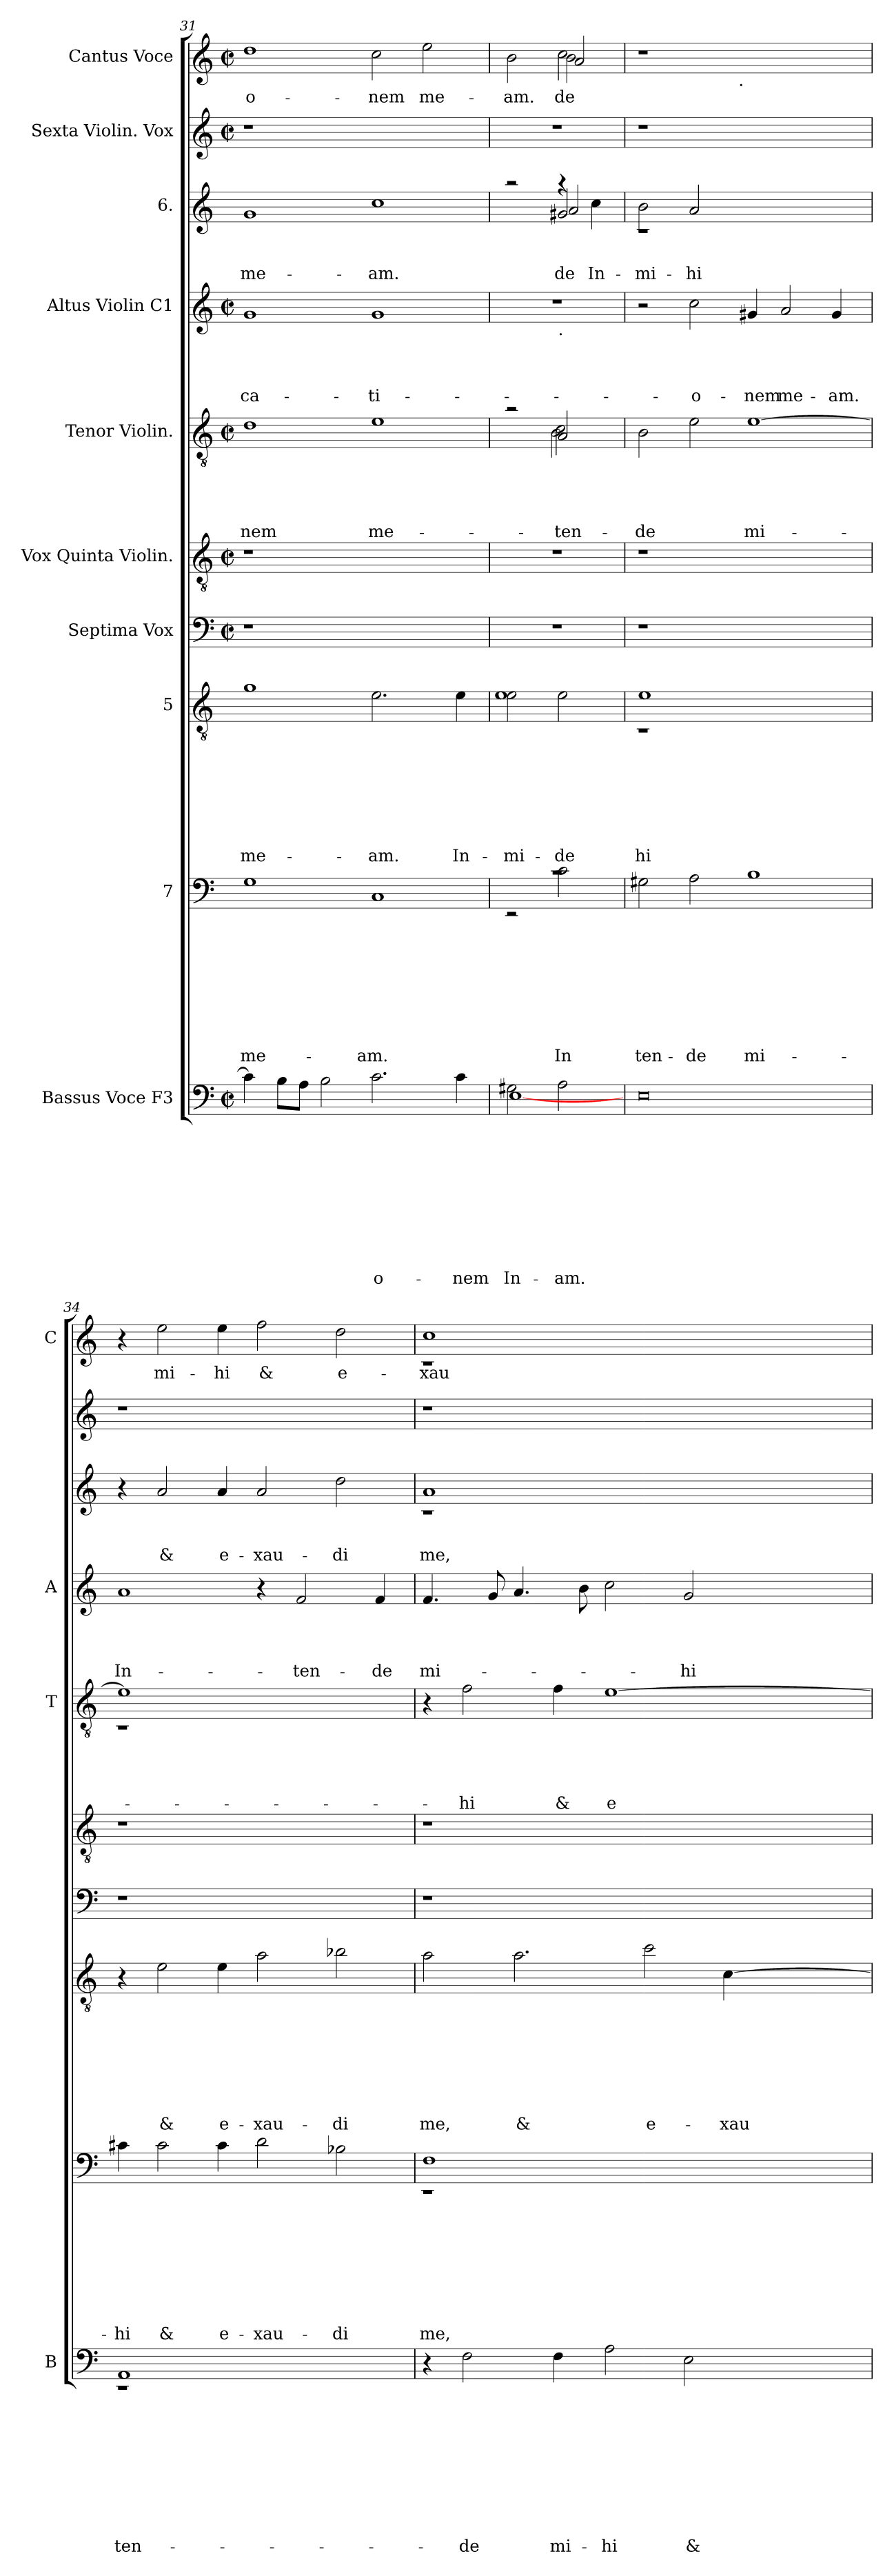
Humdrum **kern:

**kern	**text	**text	**text	**text	**text	**text	**text	**text	**text	**text	**kern	**text	**text	**text	**text	**text	**text	**text	**text	**text	**kern	**text	**text	**text	**text	**text	**text	**text	**text	**kern	**kern	**kern	**text	**text	**text	**text	**text	**kern	**text	**text	**text	**text	**kern	**text	**text	**text	**kern	**kern	**text
*part10	*part10	*part10	*part10	*part10	*part10	*part10	*part10	*part10	*part10	*part10	*part9	*part9	*part9	*part9	*part9	*part9	*part9	*part9	*part9	*part9	*part8	*part8	*part8	*part8	*part8	*part8	*part8	*part8	*part8	*part7	*part6	*part5	*part5	*part5	*part5	*part5	*part5	*part4	*part4	*part4	*part4	*part4	*part3	*part3	*part3	*part3	*part2	*part1	*part1
*staff10	*staff10	*staff10	*staff10	*staff10	*staff10	*staff10	*staff10	*staff10	*staff10	*staff10	*staff9	*staff9	*staff9	*staff9	*staff9	*staff9	*staff9	*staff9	*staff9	*staff9	*staff8	*staff8	*staff8	*staff8	*staff8	*staff8	*staff8	*staff8	*staff8	*staff7	*staff6	*staff5	*staff5	*staff5	*staff5	*staff5	*staff5	*staff4	*staff4	*staff4	*staff4	*staff4	*staff3	*staff3	*staff3	*staff3	*staff2	*staff1	*staff1
*I"Bassus Voce F3	*	*	*	*	*	*	*	*	*	*	*I"7	*	*	*	*	*	*	*	*	*	*I"5	*	*	*	*	*	*	*	*	*I"Septima Vox	*I"Vox Quinta Violin.	*I"Tenor Violin.	*	*	*	*	*	*I"Altus Violin C1	*	*	*	*	*I"6.	*	*	*	*I"Sexta Violin. Vox	*I"Cantus Voce	*
*I'B	*	*	*	*	*	*	*	*	*	*	*	*	*	*	*	*	*	*	*	*	*	*	*	*	*	*	*	*	*	*	*	*I'T	*	*	*	*	*	*I'A	*	*	*	*	*	*	*	*	*	*I'C	*
!!LO:LB:g=z
*clefF4	*	*	*	*	*	*	*	*	*	*	*clefF4	*	*	*	*	*	*	*	*	*	*clefGv2	*	*	*	*	*	*	*	*	*clefF4	*clefGv2	*clefGv2	*	*	*	*	*	*clefG2	*	*	*	*	*clefG2	*	*	*	*clefG2	*clefG2	*
*k[]	*	*	*	*	*	*	*	*	*	*	*k[]	*	*	*	*	*	*	*	*	*	*k[]	*	*	*	*	*	*	*	*	*k[]	*k[]	*k[]	*	*	*	*	*	*k[]	*	*	*	*	*k[]	*	*	*	*k[]	*k[]	*
*C:	*	*	*	*	*	*	*	*	*	*	*C:	*	*	*	*	*	*	*	*	*	*C:	*	*	*	*	*	*	*	*	*C:	*C:	*C:	*	*	*	*	*	*C:	*	*	*	*	*C:	*	*	*	*C:	*C:	*
*M2/2	*	*	*	*	*	*	*	*	*	*	*	*	*	*	*	*	*	*	*	*	*	*	*	*	*	*	*	*	*	*M2/2	*M2/2	*M2/2	*	*	*	*	*	*M2/2	*	*	*	*	*	*	*	*	*M2/2	*M2/2	*
*met(c|)	*	*	*	*	*	*	*	*	*	*	*	*	*	*	*	*	*	*	*	*	*	*	*	*	*	*	*	*	*	*met(c|)	*met(c|)	*met(c|)	*	*	*	*	*	*met(c|)	*	*	*	*	*	*	*	*	*met(c|)	*met(c|)	*
=31	=31	=31	=31	=31	=31	=31	=31	=31	=31	=31	=31	=31	=31	=31	=31	=31	=31	=31	=31	=31	=31	=31	=31	=31	=31	=31	=31	=31	=31	=31	=31	=31	=31	=31	=31	=31	=31	=31	=31	=31	=31	=31	=31	=31	=31	=31	=31	=31	=31
!	!	!	!	!	!	!	!	!	!	!	!	!	!	!	!	!	!	!	!	!LO:LY:b	!	!	!	!	!	!	!	!	!LO:LY:b	!	!	!	!	!	!	!	!LO:LY:b	!	!	!	!	!LO:LY:b	!	!	!	!LO:LY:b	!	!	!LO:LY:b
4c\]	.	.	.	.	.	.	.	.	.	.	1G	.	.	.	.	.	.	.	.	me-	1g	.	.	.	.	.	.	.	me-	1r	1r	1d	.	.	.	.	-nem	1g	.	.	.	-ca-	1g	.	.	me-	1r	1dd	-o-
8B\L	.	.	.	.	.	.	.	.	.	.	.	.	.	.	.	.	.	.	.	.	.	.	.	.	.	.	.	.	.	.	.	.	.	.	.	.	.	.	.	.	.	.	.	.	.	.	.	.	.
8A\J	.	.	.	.	.	.	.	.	.	.	.	.	.	.	.	.	.	.	.	.	.	.	.	.	.	.	.	.	.	.	.	.	.	.	.	.	.	.	.	.	.	.	.	.	.	.	.	.	.
2B\	.	.	.	.	.	.	.	.	.	.	.	.	.	.	.	.	.	.	.	.	.	.	.	.	.	.	.	.	.	.	.	.	.	.	.	.	.	.	.	.	.	.	.	.	.	.	.	.	.
!	!	!	!	!	!	!	!	!	!	!LO:LY:b	!	!	!	!	!	!	!	!	!	!LO:LY:b	!	!	!	!	!	!	!	!	!LO:LY:b	!	!	!	!	!	!	!	!LO:LY:b	!	!	!	!	!LO:LY:b	!	!	!	!LO:LY:b	!	!	!LO:LY:b
2.c\	.	.	.	.	.	.	.	.	.	-o-	1C	.	.	.	.	.	.	.	.	-am.	2.e\	.	.	.	.	.	.	.	-am.	1ryy	1ryy	1e	.	.	.	.	me-	1g	.	.	.	-ti-	1cc	.	.	-am.	1ryy	2cc\	-nem
!	!	!	!	!	!	!	!	!	!	!	!	!	!	!	!	!	!	!	!	!	!	!	!	!	!	!	!	!	!	!	!	!	!	!	!	!	!	!	!	!	!	!	!	!	!	!	!	!	!LO:LY:b
.	.	.	.	.	.	.	.	.	.	.	.	.	.	.	.	.	.	.	.	.	.	.	.	.	.	.	.	.	.	.	.	.	.	.	.	.	.	.	.	.	.	.	.	.	.	.	.	2ee\	me-
!	!	!	!	!	!	!	!	!	!	!LO:LY:b	!	!	!	!	!	!	!	!	!	!	!	!	!	!	!	!	!	!	!LO:LY:b	!	!	!	!	!	!	!	!	!	!	!	!	!	!	!	!	!	!	!	!
4c\	.	.	.	.	.	.	.	.	.	-nem	.	.	.	.	.	.	.	.	.	.	4e\	.	.	.	.	.	.	.	In-	.	.	.	.	.	.	.	.	.	.	.	.	.	.	.	.	.	.	.	.
=32	=32	=32	=32	=32	=32	=32	=32	=32	=32	=32	=32	=32	=32	=32	=32	=32	=32	=32	=32	=32	=32	=32	=32	=32	=32	=32	=32	=32	=32	=32	=32	=32	=32	=32	=32	=32	=32	=32	=32	=32	=32	=32	=32	=32	=32	=32	=32	=32	=32
!	!	!	!	!	!	!	!	!	!	!LO:LY:b	!	!	!	!	!	!	!	!	!	!	!	!	!	!	!	!	!	!	!	!	!	!	!	!	!	!	!	!	!	!	!	!	!	!	!	!	!	!	!
*^	*	*	*	*	*	*	*	*	*	*	*	*	*	*	*	*	*	*	*	*	*	*	*	*	*	*	*	*	*	*	*	*	*	*	*	*	*	*	*	*	*	*	*	*	*	*	*	*	*
!	!	!	!	!	!	!	!	!	!	!	!LO:LY:b	!	!	!	!	!	!	!	!	!	!	!	!	!	!	!	!	!	!	!LO:LY:b	!	!	!	!	!	!	!	!	!	!	!	!	!	!	!	!	!	!	!	!
*	*	*	*	*	*	*	*	*	*	*	*	*^	*	*	*	*	*	*	*	*	*	*^	*	*	*	*	*	*	*	*	*	*	*	*	*	*	*	*	*	*	*	*	*	*	*	*	*	*	*	*
!	!	!	!	!	!	!	!	!	!	!	!	!	!	!	!	!	!	!	!	!	!	!	!	!	!	!	!	!	!	!	!	!LO:LY:b	!	!	!	!	!	!	!	!	!	!	!	!	!	!	!	!	!	!	!	!LO:LY:b
*	*	*	*	*	*	*	*	*	*	*	*	*	*	*	*	*	*	*	*	*	*	*	*	*	*	*	*	*	*	*	*	*	*	*	*^	*	*	*	*	*	*^	*	*	*	*	*^	*	*	*	*	*^	*
*	*	*	*	*	*	*	*	*	*	*	*	*	*	*	*	*	*	*	*	*	*	*	*	*	*	*	*	*	*	*	*	*	*	*	*	*^	*	*	*	*	*	*	*	*	*	*	*	*	*^	*	*	*	*	*	*^	*
2G#X\	[>1E	.	.	.	.	.	.	.	.	.	In-	1rc	2rEE	.	.	.	.	.	.	.	.	.	2e\	1e	.	.	.	.	.	.	.	mi-	1r	1r	2ra	2ryy	2ryy	.	.	.	.	.	1r	2ryy	.	.	.	.	2raa	2ryy	2ryy	.	.	.	1r	2b\	2ryy	2ryy	-am.
!	!	!	!	!	!	!	!	!	!	!	!	!	!	!	!	!	!	!	!	!	!	!	!	!	!	!	!	!	!	!	!	!	!	!	!	!	!	!	!	!	!	!	!	!LO:TX:b:t=.	!	!	!	!	!	!	!	!	!	!	!	!	!	!	!
!	!	!	!	!	!	!	!	!	!	!	!LO:LY:b	!	!	!	!	!	!	!	!	!	!	!LO:LY:b	!	!	!	!	!	!	!	!	!	!LO:LY:b	!	!	!	!	!	!	!	!	!	!LO:LY:b	!	!	!	!	!	!	!	!	!	!	!	!	!	!	!	!	!
!	!	!	!	!	!	!	!	!	!	!	!	!	!	!	!	!	!	!	!	!	!	!	!	!	!	!	!	!	!	!	!	!	!	!	!	!	!	!	!	!	!	!LO:LY:b	!	!	!	!	!	!	!	!	!	!	!	!	!	!	!	!	!
!	!	!	!	!	!	!	!	!	!	!	!	!	!	!	!	!	!	!	!	!	!	!	!	!	!	!	!	!	!	!	!	!	!	!	!	!	!	!	!	!	!	!LO:LY:b	!	!	!	!	!	!	!	!	!	!	!	!LO:LY:b	!	!	!	!	!
!	!	!	!	!	!	!	!	!	!	!	!	!	!	!	!	!	!	!	!	!	!	!	!	!	!	!	!	!	!	!	!	!	!	!	!	!	!	!	!	!	!	!	!	!	!	!	!	!	!	!	!	!	!	!LO:LY:b	!	!	!	!	!LO:LY:b
!	!	!	!	!	!	!	!	!	!	!	!	!	!	!	!	!	!	!	!	!	!	!	!	!	!	!	!	!	!	!	!	!	!	!	!	!	!	!	!	!	!	!	!	!	!	!	!	!	!	!	!	!	!	!	!	!	!	!	!LO:LY:b
!	!	!	!	!	!	!	!	!	!	!	!	!	!	!	!	!	!	!	!	!	!	!	!	!	!	!	!	!	!	!	!	!	!	!	!	!	!	!	!	!	!	!	!	!	!	!	!	!	!	!	!	!	!	!	!	!	!	!	!LO:LY:b
2A\	.	.	.	.	.	.	.	.	.	.	-am.	.	2c\	.	.	.	.	.	.	.	.	In-	2e\	.	.	.	.	.	.	.	.	-de	.	.	2A/	2B\	2c\	.	.	.	.	-ten-	.	2ryy	.	.	.	.	4raa	2g#X/	2a/	.	.	-de	.	2cc\	2b\	2a/	-de
!	!	!	!	!	!	!	!	!	!	!	!	!	!	!	!	!	!	!	!	!	!	!	!	!	!	!	!	!	!	!	!	!	!	!	!	!	!	!	!	!	!	!	!	!	!	!	!	!	!	!	!	!	!	!LO:LY:b	!	!	!	!	!
.	.	.	.	.	.	.	.	.	.	.	.	.	.	.	.	.	.	.	.	.	.	.	.	.	.	.	.	.	.	.	.	.	.	.	.	.	.	.	.	.	.	.	.	.	.	.	.	.	4cc\	.	.	.	.	In-	.	.	.	.	.
*v	*v	*	*	*	*	*	*	*	*	*	*	*	*	*	*	*	*	*	*	*	*	*	*	*	*	*	*	*	*	*	*	*	*	*	*v	*v	*v	*	*	*	*	*	*	*	*	*	*	*	*	*v	*v	*	*	*	*	*v	*v	*v	*
*	*	*	*	*	*	*	*	*	*	*	*v	*v	*	*	*	*	*	*	*	*	*	*	*	*	*	*	*	*	*	*	*	*	*	*	*	*	*	*	*	*	*	*	*	*	*	*	*	*	*	*	*	*	*
=33	=33	=33	=33	=33	=33	=33	=33	=33	=33	=33	=33	=33	=33	=33	=33	=33	=33	=33	=33	=33	=33	=33	=33	=33	=33	=33	=33	=33	=33	=33	=33	=33	=33	=33	=33	=33	=33	=33	=33	=33	=33	=33	=33	=33	=33	=33	=33	=33	=33	=33	=33	=33
!	!	!	!	!	!	!	!	!	!	!	!	!	!	!	!	!	!	!	!	!LO:LY:b	!	!LO:N:vis=1	!	!	!	!	!	!	!	!LO:LY:b	!	!	!	!	!	!	!	!LO:LY:b	!	!	!	!	!	!	!	!LO:N:vis=1	!	!	!LO:LY:b	!	!	!
*	*	*	*	*	*	*	*	*	*	*	*	*	*	*	*	*	*	*	*	*	*	*	*	*	*	*	*	*	*	*	*	*	*	*	*	*	*	*	*v	*v	*	*	*	*	*	*	*	*	*	*	*^	*
0E	.	.	.	.	.	.	.	.	.	.	2G#X\	.	.	.	.	.	.	.	.	-ten-	1e	0rC	.	.	.	.	.	.	.	-hi	1r	1r	2B\	.	.	.	.	-de	2r	.	.	.	.	2b\	0rc	.	.	mi-	1r	1r	2ryy	.
!	!	!	!	!	!	!	!	!	!	!	!	!	!	!	!	!	!	!	!	!LO:LY:b	!	!	!	!	!	!	!	!	!	!	!	!	!	!	!	!	!	!	!	!	!	!	!LO:LY:b	!	!	!	!	!LO:LY:b	!	!	!	!
.	.	.	.	.	.	.	.	.	.	.	2A\	.	.	.	.	.	.	.	.	-de	.	.	.	.	.	.	.	.	.	.	.	.	2e\	.	.	.	.	.	2cc\	.	.	.	-o-	2a/	.	.	.	-hi	.	.	4...ryy	.
!	!	!	!	!	!	!	!	!	!	!	!	!	!	!	!	!	!	!	!	!	!	!	!	!	!	!	!	!	!	!	!	!	!	!	!	!	!	!	!	!	!	!	!	!	!	!	!	!	!	!	!LO:TX:b:t=.	!
.	.	.	.	.	.	.	.	.	.	.	.	.	.	.	.	.	.	.	.	.	.	.	.	.	.	.	.	.	.	.	.	.	.	.	.	.	.	.	.	.	.	.	.	.	.	.	.	.	.	.	1ryy	.
!	!	!	!	!	!	!	!	!	!	!	!	!	!	!	!	!	!	!	!	!LO:LY:b	!	!	!	!	!	!	!	!	!	!	!	!	!	!	!	!	!	!LO:LY:b	!	!	!	!	!LO:LY:b	!	!	!	!	!	!	!	!	!
.	.	.	.	.	.	.	.	.	.	.	1B	.	.	.	.	.	.	.	.	mi-	1ryy	.	.	.	.	.	.	.	.	.	1ryy	1ryy	[>1e	.	.	.	.	mi-	4g#X/	.	.	.	-nem	1ryy	.	.	.	.	1ryy	1ryy	.	.
!	!	!	!	!	!	!	!	!	!	!	!	!	!	!	!	!	!	!	!	!	!	!	!	!	!	!	!	!	!	!	!	!	!	!	!	!	!	!	!	!	!	!	!LO:LY:b:rj	!	!	!	!	!	!	!	!	!
.	.	.	.	.	.	.	.	.	.	.	.	.	.	.	.	.	.	.	.	.	.	.	.	.	.	.	.	.	.	.	.	.	.	.	.	.	.	.	2a/	.	.	.	me-	.	.	.	.	.	.	.	.	.
!	!	!	!	!	!	!	!	!	!	!	!	!	!	!	!	!	!	!	!	!	!	!	!	!	!	!	!	!	!	!	!	!	!	!	!	!	!	!	!	!	!	!	!LO:LY:b	!	!	!	!	!	!	!	!	!
.	.	.	.	.	.	.	.	.	.	.	.	.	.	.	.	.	.	.	.	.	.	.	.	.	.	.	.	.	.	.	.	.	.	.	.	.	.	.	4g#/	.	.	.	-am.	.	.	.	.	.	.	.	.	.
.	.	.	.	.	.	.	.	.	.	.	.	.	.	.	.	.	.	.	.	.	.	.	.	.	.	.	.	.	.	.	.	.	.	.	.	.	.	.	.	.	.	.	.	.	.	.	.	.	.	.	32ryy	.
=34	=34	=34	=34	=34	=34	=34	=34	=34	=34	=34	=34	=34	=34	=34	=34	=34	=34	=34	=34	=34	=34	=34	=34	=34	=34	=34	=34	=34	=34	=34	=34	=34	=34	=34	=34	=34	=34	=34	=34	=34	=34	=34	=34	=34	=34	=34	=34	=34	=34	=34	=34	=34
*^	*	*	*	*	*	*	*	*	*	*	*	*	*	*	*	*	*	*	*	*	*	*	*	*	*	*	*	*	*	*	*	*	*^	*	*	*	*	*	*	*	*	*	*	*	*	*	*	*	*	*	*	*
!	!LO:N:vis=1	!	!	!	!	!	!	!	!	!	!LO:LY:b	!	!	!	!	!	!	!	!	!	!LO:LY:b	!	!	!	!	!	!	!	!	!	!	!	!	!	!LO:N:vis=1	!	!	!	!	!	!	!	!	!	!LO:LY:b	!	!	!	!	!	!	!	!	!
*	*	*	*	*	*	*	*	*	*	*	*	*	*	*	*	*	*	*	*	*	*	*v	*v	*	*	*	*	*	*	*	*	*	*	*	*	*	*	*	*	*	*	*	*	*	*	*v	*v	*	*	*	*	*v	*v	*
1AA	0rEE	.	.	.	.	.	.	.	.	.	-ten-	4c#X\	.	.	.	.	.	.	.	.	-hi	4r	.	.	.	.	.	.	.	.	1r	1r	1e]	0rC	.	.	.	.	.	1a	.	.	.	In-	4r	.	.	.	1r	4r	.
!	!	!	!	!	!	!	!	!	!	!	!	!	!	!	!	!	!	!	!	!	!LO:LY:b	!	!	!	!	!	!	!	!	!LO:LY:b	!	!	!	!	!	!	!	!	!	!	!	!	!	!	!	!	!	!LO:LY:b	!	!	!LO:LY:b
.	.	.	.	.	.	.	.	.	.	.	.	2c#\	.	.	.	.	.	.	.	.	&	2e\	.	.	.	.	.	.	.	&	.	.	.	.	.	.	.	.	.	.	.	.	.	.	2a/	.	.	&	.	2ee\	mi-
!	!	!	!	!	!	!	!	!	!	!	!	!	!	!	!	!	!	!	!	!	!LO:LY:b	!	!	!	!	!	!	!	!	!LO:LY:b	!	!	!	!	!	!	!	!	!	!	!	!	!	!	!	!	!	!LO:LY:b	!	!	!LO:LY:b
.	.	.	.	.	.	.	.	.	.	.	.	4c#\	.	.	.	.	.	.	.	.	e-	4e\	.	.	.	.	.	.	.	e-	.	.	.	.	.	.	.	.	.	.	.	.	.	.	4a/	.	.	e-	.	4ee\	-hi
!	!	!	!	!	!	!	!	!	!	!	!	!	!	!	!	!	!	!	!	!	!LO:LY:b	!	!	!	!	!	!	!	!	!LO:LY:b	!	!	!	!	!	!	!	!	!	!	!	!	!	!	!	!	!	!LO:LY:b	!	!	!LO:LY:b
1ryy	.	.	.	.	.	.	.	.	.	.	.	2d\	.	.	.	.	.	.	.	.	-xau-	2a\	.	.	.	.	.	.	.	-xau-	1ryy	1ryy	1ryy	.	.	.	.	.	.	4r	.	.	.	.	2a/	.	.	-xau-	1ryy	2ff\	&
!	!	!	!	!	!	!	!	!	!	!	!	!	!	!	!	!	!	!	!	!	!	!	!	!	!	!	!	!	!	!	!	!	!	!	!	!	!	!	!	!	!	!	!	!LO:LY:b	!	!	!	!	!	!	!
.	.	.	.	.	.	.	.	.	.	.	.	.	.	.	.	.	.	.	.	.	.	.	.	.	.	.	.	.	.	.	.	.	.	.	.	.	.	.	.	2f/	.	.	.	-ten-	.	.	.	.	.	.	.
!	!	!	!	!	!	!	!	!	!	!	!	!	!	!	!	!	!	!	!	!	!LO:LY:b	!	!	!	!	!	!	!	!	!LO:LY:b	!	!	!	!	!	!	!	!	!	!	!	!	!	!	!	!	!	!LO:LY:b	!	!	!LO:LY:b
.	.	.	.	.	.	.	.	.	.	.	.	2B-X\	.	.	.	.	.	.	.	.	-di	2b-X\	.	.	.	.	.	.	.	-di	.	.	.	.	.	.	.	.	.	.	.	.	.	.	2dd\	.	.	-di	.	2dd\	e-
!	!	!	!	!	!	!	!	!	!	!	!	!	!	!	!	!	!	!	!	!	!	!	!	!	!	!	!	!	!	!	!	!	!	!	!	!	!	!	!	!	!	!	!	!LO:LY:b	!	!	!	!	!	!	!
.	.	.	.	.	.	.	.	.	.	.	.	.	.	.	.	.	.	.	.	.	.	.	.	.	.	.	.	.	.	.	.	.	.	.	.	.	.	.	.	4f/	.	.	.	-de	.	.	.	.	.	.	.
*v	*v	*	*	*	*	*	*	*	*	*	*	*	*	*	*	*	*	*	*	*	*	*	*	*	*	*	*	*	*	*	*	*	*v	*v	*	*	*	*	*	*	*	*	*	*	*	*	*	*	*	*	*
=35	=35	=35	=35	=35	=35	=35	=35	=35	=35	=35	=35	=35	=35	=35	=35	=35	=35	=35	=35	=35	=35	=35	=35	=35	=35	=35	=35	=35	=35	=35	=35	=35	=35	=35	=35	=35	=35	=35	=35	=35	=35	=35	=35	=35	=35	=35	=35	=35	=35
*	*	*	*	*	*	*	*	*	*	*	*^	*	*	*	*	*	*	*	*	*	*	*	*	*	*	*	*	*	*	*	*	*	*	*	*	*	*	*	*	*	*	*	*^	*	*	*	*	*^	*
!	!	!	!	!	!	!	!	!	!	!	!	!LO:N:vis=1	!	!	!	!	!	!	!	!	!LO:LY:b	!	!	!	!	!	!	!	!	!LO:LY:b	!	!	!	!	!	!	!	!	!	!	!	!	!LO:LY:b	!	!LO:N:vis=1	!	!	!LO:LY:b	!	!	!LO:N:vis=1	!LO:LY:b
4r	.	.	.	.	.	.	.	.	.	.	1F	0rEE	.	.	.	.	.	.	.	.	me,	2a\	.	.	.	.	.	.	.	me,	1r	1r	4r	.	.	.	.	.	4.f/	.	.	.	mi-	1a	0rc	.	.	me,	1r	1cc	0rc	-xau-
!	!	!	!	!	!	!	!	!	!	!LO:LY:b	!	!	!	!	!	!	!	!	!	!	!	!	!	!	!	!	!	!	!	!	!	!	!	!	!	!	!	!LO:LY:b	!	!	!	!	!	!	!	!	!	!	!	!	!	!
2F\	.	.	.	.	.	.	.	.	.	-de	.	.	.	.	.	.	.	.	.	.	.	.	.	.	.	.	.	.	.	.	.	.	2f\	.	.	.	.	-hi	.	.	.	.	.	.	.	.	.	.	.	.	.	.
.	.	.	.	.	.	.	.	.	.	.	.	.	.	.	.	.	.	.	.	.	.	.	.	.	.	.	.	.	.	.	.	.	.	.	.	.	.	.	8g/	.	.	.	.	.	.	.	.	.	.	.	.	.
!	!	!	!	!	!	!	!	!	!	!	!	!	!	!	!	!	!	!	!	!	!	!	!	!	!	!	!	!	!	!LO:LY:b	!	!	!	!	!	!	!	!	!	!	!	!	!	!	!	!	!	!	!	!	!	!
.	.	.	.	.	.	.	.	.	.	.	.	.	.	.	.	.	.	.	.	.	.	2.a\	.	.	.	.	.	.	.	&	.	.	.	.	.	.	.	.	4.a/	.	.	.	.	.	.	.	.	.	.	.	.	.
!	!	!	!	!	!	!	!	!	!	!LO:LY:b	!	!	!	!	!	!	!	!	!	!	!	!	!	!	!	!	!	!	!	!	!	!	!	!	!	!	!	!LO:LY:b	!	!	!	!	!	!	!	!	!	!	!	!	!	!
4F\	.	.	.	.	.	.	.	.	.	mi-	.	.	.	.	.	.	.	.	.	.	.	.	.	.	.	.	.	.	.	.	.	.	4f\	.	.	.	.	&	.	.	.	.	.	.	.	.	.	.	.	.	.	.
.	.	.	.	.	.	.	.	.	.	.	.	.	.	.	.	.	.	.	.	.	.	.	.	.	.	.	.	.	.	.	.	.	.	.	.	.	.	.	8b\	.	.	.	.	.	.	.	.	.	.	.	.	.
!	!	!	!	!	!	!	!	!	!	!LO:LY:b	!	!	!	!	!	!	!	!	!	!	!	!	!	!	!	!	!	!	!	!	!	!	!	!	!	!	!	!LO:LY:b	!	!	!	!	!	!	!	!	!	!	!	!	!	!
2A\	.	.	.	.	.	.	.	.	.	-hi	1ryy	.	.	.	.	.	.	.	.	.	.	.	.	.	.	.	.	.	.	.	1ryy	1ryy	[>1e	.	.	.	.	e-	2cc\	.	.	.	.	1ryy	.	.	.	.	1ryy	1ryy	.	.
!	!	!	!	!	!	!	!	!	!	!	!	!	!	!	!	!	!	!	!	!	!	!	!	!	!	!	!	!	!	!LO:LY:b	!	!	!	!	!	!	!	!	!	!	!	!	!	!	!	!	!	!	!	!	!	!
.	.	.	.	.	.	.	.	.	.	.	.	.	.	.	.	.	.	.	.	.	.	2cc\	.	.	.	.	.	.	.	e-	.	.	.	.	.	.	.	.	.	.	.	.	.	.	.	.	.	.	.	.	.	.
!	!	!	!	!	!	!	!	!	!	!LO:LY:b	!	!	!	!	!	!	!	!	!	!	!	!	!	!	!	!	!	!	!	!	!	!	!	!	!	!	!	!	!	!	!	!	!LO:LY:b	!	!	!	!	!	!	!	!	!
2E\	.	.	.	.	.	.	.	.	.	&	.	.	.	.	.	.	.	.	.	.	.	.	.	.	.	.	.	.	.	.	.	.	.	.	.	.	.	.	2g/	.	.	.	-hi	.	.	.	.	.	.	.	.	.
!	!	!	!	!	!	!	!	!	!	!	!	!	!	!	!	!	!	!	!	!	!	!	!	!	!	!	!	!	!	!LO:LY:b	!	!	!	!	!	!	!	!	!	!	!	!	!	!	!	!	!	!	!	!	!	!
.	.	.	.	.	.	.	.	.	.	.	.	.	.	.	.	.	.	.	.	.	.	[>4c\	.	.	.	.	.	.	.	-xau-	.	.	.	.	.	.	.	.	.	.	.	.	.	.	.	.	.	.	.	.	.	.
*	*	*	*	*	*	*	*	*	*	*	*v	*v	*	*	*	*	*	*	*	*	*	*	*	*	*	*	*	*	*	*	*	*	*	*	*	*	*	*	*	*	*	*	*	*v	*v	*	*	*	*	*v	*v	*
=	=	=	=	=	=	=	=	=	=	=	=	=	=	=	=	=	=	=	=	=	=	=	=	=	=	=	=	=	=	=	=	=	=	=	=	=	=	=	=	=	=	=	=	=	=	=	=	=	=
*-	*-	*-	*-	*-	*-	*-	*-	*-	*-	*-	*-	*-	*-	*-	*-	*-	*-	*-	*-	*-	*-	*-	*-	*-	*-	*-	*-	*-	*-	*-	*-	*-	*-	*-	*-	*-	*-	*-	*-	*-	*-	*-	*-	*-	*-	*-	*-	*-	*-
